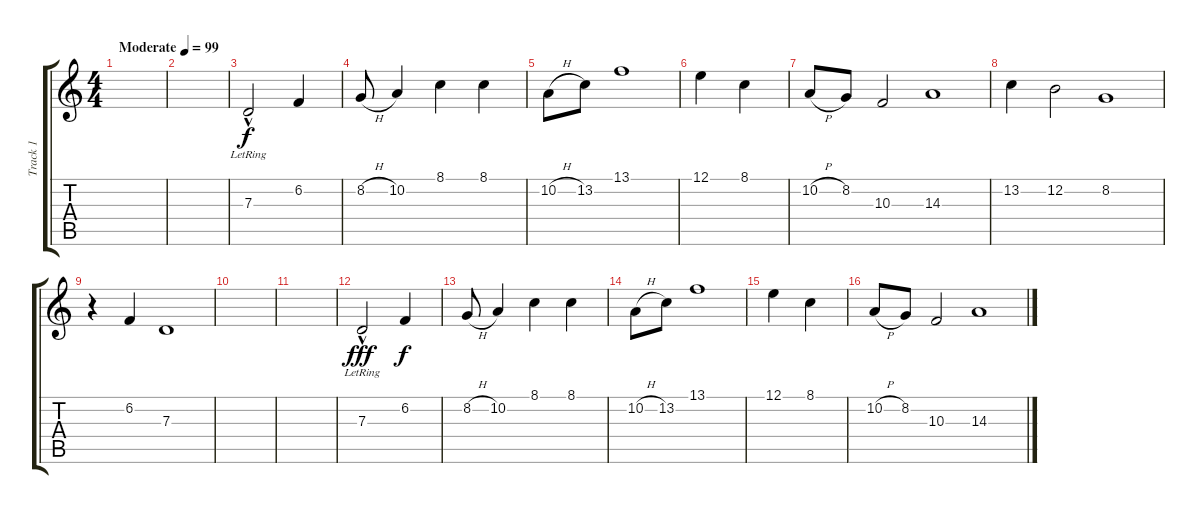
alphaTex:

\track ("Track 1" "Track 1") {instrument acousticgrandpiano}
\staff {score tabs}
\tuning (E4 B3 G3 D3 A2 E2) {hide}
\ts (4 4)
\tempo (99 "Moderate")
\clef g2
\ks c
|
|
7.3{hac lr}.2 6.2.4{dy f} |
8.2{h}.8 10.2.4 8.1.4 8.1.4 |
10.2{h}.8 13.2.8 13.1.1 |
12.1.4 8.1.4 |
10.2{h}.8 8.2.8 10.3.2 14.3.1 |
13.2.4 12.2.2 8.2.1 |
r.4 6.2.4 7.3.1 |
|
|
7.3{hac lr}.2{dy fff} 6.2.4{dy f} |
8.2{h}.8 10.2.4 8.1.4 8.1.4 |
10.2{h}.8 13.2.8 13.1.1 |
12.1.4 8.1.4 |
10.2{h}.8 8.2.8 10.3.2 14.3.1
